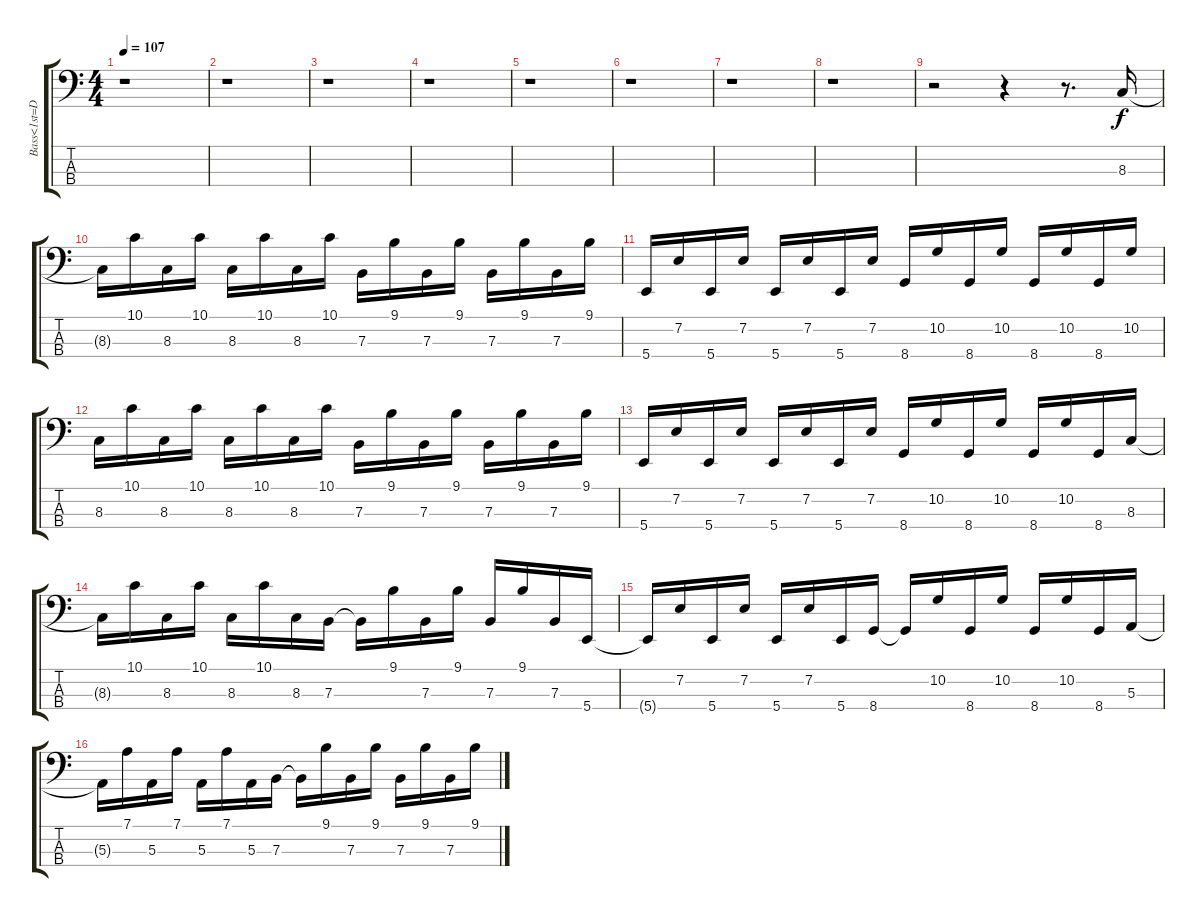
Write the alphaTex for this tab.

\track ("Bass<1st=D, 2nd=A, 3rd=E, 4th=B>" "Bass<1st=D") {instrument electricbassfinger}
\staff {score tabs}
\tuning (D2 A1 E1 B0) {hide}
\ts (4 4)
\tempo 107
\clef f4
\ks c
r.1{dy f} |
r.1 |
r.1 |
r.1 |
r.1 |
r.1 |
r.1 |
r.1 |
r.2 r.4 r.8{d} 8.3.16 |
8.3{t}.16 10.1.16 8.3.16 10.1.16 8.3.16 10.1.16 8.3.16 10.1.16 7.3.16 9.1.16 7.3.16 9.1.16 7.3.16 9.1.16 7.3.16 9.1.16 |
5.4.16 7.2.16 5.4.16 7.2.16 5.4.16 7.2.16 5.4.16 7.2.16 8.4.16 10.2.16 8.4.16 10.2.16 8.4.16 10.2.16 8.4.16 10.2.16 |
8.3.16 10.1.16 8.3.16 10.1.16 8.3.16 10.1.16 8.3.16 10.1.16 7.3.16 9.1.16 7.3.16 9.1.16 7.3.16 9.1.16 7.3.16 9.1.16 |
5.4.16 7.2.16 5.4.16 7.2.16 5.4.16 7.2.16 5.4.16 7.2.16 8.4.16 10.2.16 8.4.16 10.2.16 8.4.16 10.2.16 8.4.16 8.3.16 |
8.3{t}.16 10.1.16 8.3.16 10.1.16 8.3.16 10.1.16 8.3.16 7.3.16 7.3{t}.16 9.1.16 7.3.16 9.1.16 7.3.16 9.1.16 7.3.16 5.4.16 |
5.4{t}.16 7.2.16 5.4.16 7.2.16 5.4.16 7.2.16 5.4.16 8.4.16 8.4{t}.16 10.2.16 8.4.16 10.2.16 8.4.16 10.2.16 8.4.16 5.3.16 |
5.3{t}.16 7.1.16 5.3.16 7.1.16 5.3.16 7.1.16 5.3.16 7.3.16 7.3{t}.16 9.1.16 7.3.16 9.1.16 7.3.16 9.1.16 7.3.16 9.1.16
